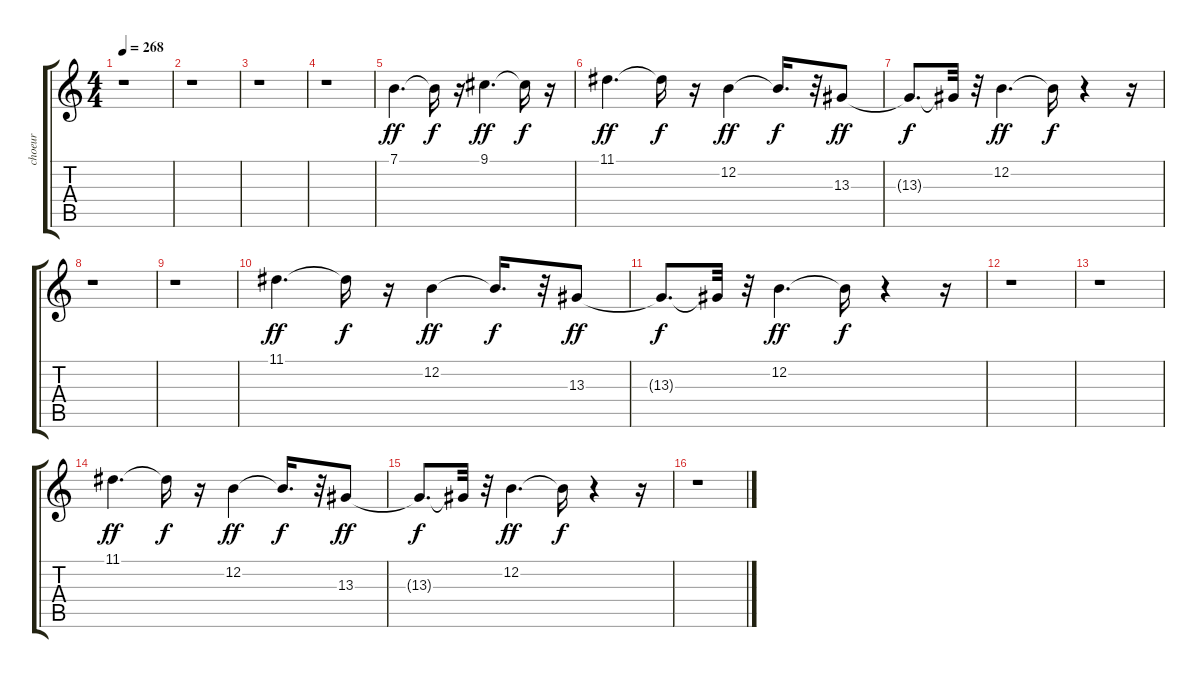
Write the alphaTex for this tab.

\track ("choeur" "choeur") {instrument brasssection}
\staff {score tabs}
\tuning (E4 B3 G3 D3 A2 E2) {hide}
\ts (4 4)
\tempo 268
\clef g2
\ks c
r.1{dy f} |
r.1 |
r.1 |
r.1 |
7.1.4{d dy ff} 7.1{t}.16{dy f} r.16 9.1.4{d dy ff} 9.1{t}.16{dy f} r.16 |
11.1.4{d dy ff} 11.1{t}.16{dy f} r.16 12.2.4{dy ff} 12.2{t}.16{d dy f} r.32 13.3.8{dy ff} |
13.3{t}.8{d dy f} 13.3{t}.32 r.32 12.2.4{d dy ff} 12.2{t}.16{dy f} r.4 r.16 |
r.1 |
r.1 |
11.1.4{d dy ff} 11.1{t}.16{dy f} r.16 12.2.4{dy ff} 12.2{t}.16{d dy f} r.32 13.3.8{dy ff} |
13.3{t}.8{d dy f} 13.3{t}.32 r.32 12.2.4{d dy ff} 12.2{t}.16{dy f} r.4 r.16 |
r.1 |
r.1 |
11.1.4{d dy ff} 11.1{t}.16{dy f} r.16 12.2.4{dy ff} 12.2{t}.16{d dy f} r.32 13.3.8{dy ff} |
13.3{t}.8{d dy f} 13.3{t}.32 r.32 12.2.4{d dy ff} 12.2{t}.16{dy f} r.4 r.16 |
r.1
